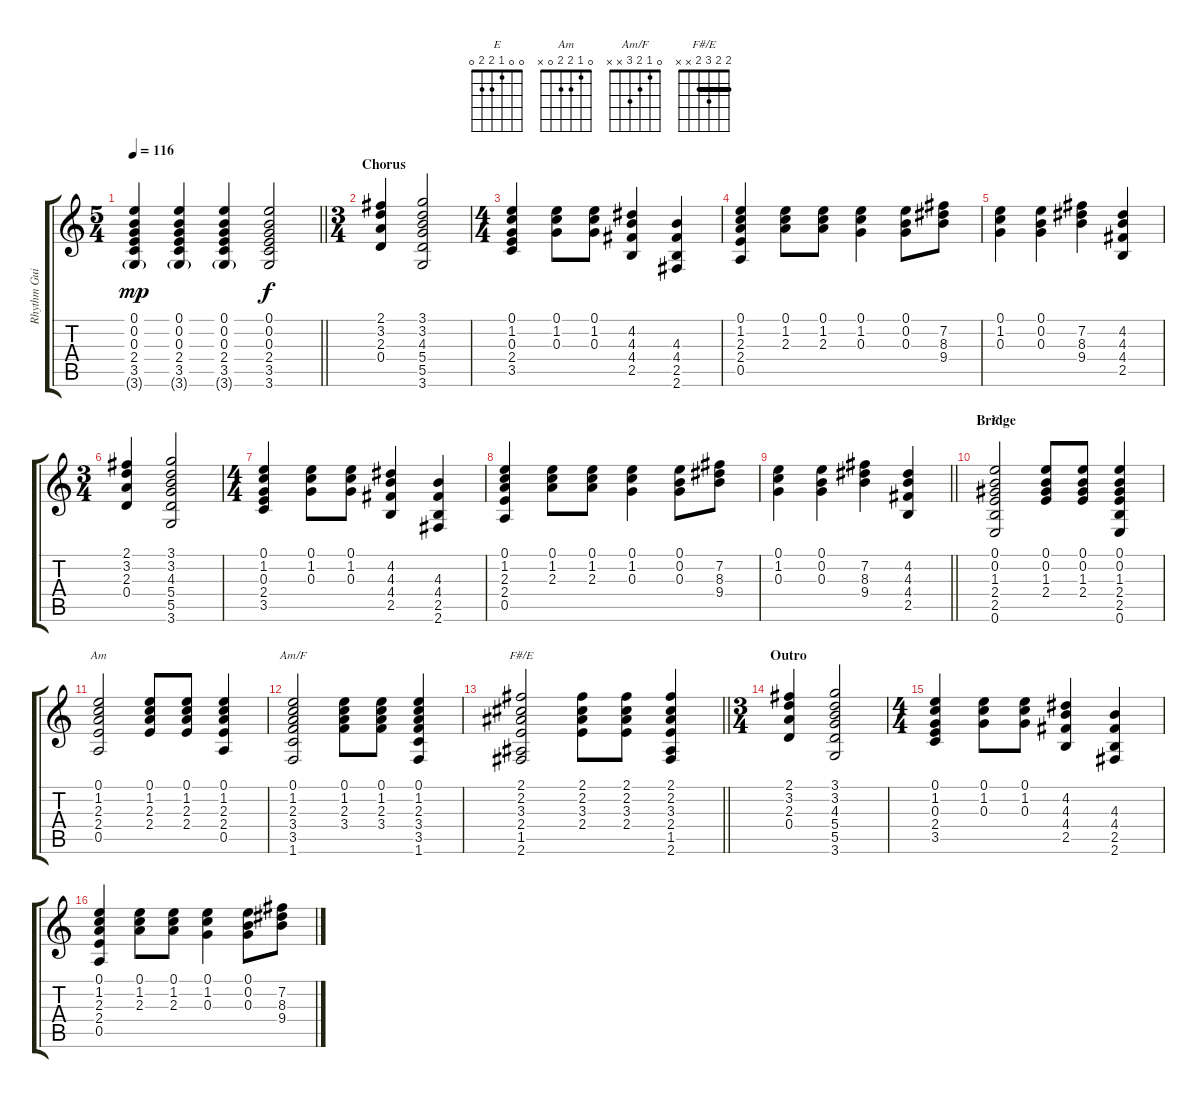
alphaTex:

\track ("Rhythm Guitar" "Rhythm Gui") {instrument acousticguitarnylon}
\staff {score tabs}
\tuning (E4 B3 G3 D3 A2 E2) {hide}
\chord ("E" 0 0 1 2 2 0)
\chord ("Am" 0 1 2 2 0 x)
\chord ("Am/F" 0 1 2 3 x x)
\chord ("F#/E" 2 2 3 2 x x) {barre 2}
\ts (5 4)
\tempo 116
\clef g2
\barLineRight lightlight
\ks c
(0.1 0.2 0.3 2.4 3.5 3.6{g}).4{dy mp} (0.1 0.2 0.3 2.4 3.5 3.6{g}).4 (0.1 0.2 0.3 2.4 3.5 3.6{g}).4 (0.1 0.2 0.3 2.4 3.5 3.6).2{dy f} |
\ts (3 4)
\section ("" "Chorus")
(2.1 3.2 2.3 0.4).4 (3.1 3.2 4.3 5.4 5.5 3.6).2 |
\ts (4 4)
(0.1 1.2 0.3 2.4 3.5).4 (0.1 1.2 0.3).8 (0.1 1.2 0.3).8 (4.2 4.3 4.4 2.5).4 (4.3 4.4 2.5 2.6).4 |
(0.1 1.2 2.3 2.4 0.5).4 (0.1 1.2 2.3).8 (0.1 1.2 2.3).8 (0.1 1.2 0.3).4 (0.1 0.2 0.3).8 (7.2 8.3 9.4).8 |
(0.1 1.2 0.3).4 (0.1 0.2 0.3).4 (7.2 8.3 9.4).4 (4.2 4.3 4.4 2.5).4 |
\ts (3 4)
(2.1 3.2 2.3 0.4).4 (3.1 3.2 4.3 5.4 5.5 3.6).2 |
\ts (4 4)
(0.1 1.2 0.3 2.4 3.5).4 (0.1 1.2 0.3).8 (0.1 1.2 0.3).8 (4.2 4.3 4.4 2.5).4 (4.3 4.4 2.5 2.6).4 |
(0.1 1.2 2.3 2.4 0.5).4 (0.1 1.2 2.3).8 (0.1 1.2 2.3).8 (0.1 1.2 0.3).4 (0.1 0.2 0.3).8 (7.2 8.3 9.4).8 |
\barLineRight lightlight
(0.1 1.2 0.3).4 (0.1 0.2 0.3).4 (7.2 8.3 9.4).4 (4.2 4.3 4.4 2.5).4 |
\section ("" "Bridge")
(0.1 0.2 1.3 2.4 2.5 0.6).2{ch "E"} (0.1 0.2 1.3 2.4).8 (0.1 0.2 1.3 2.4).8 (0.1 0.2 1.3 2.4 2.5 0.6).4 |
(0.1 1.2 2.3 2.4 0.5).2{ch "Am"} (0.1 1.2 2.3 2.4).8 (0.1 1.2 2.3 2.4).8 (0.1 1.2 2.3 2.4 0.5).4 |
(0.1 1.2 2.3 3.4 3.5 1.6).2{ch "Am/F"} (0.1 1.2 2.3 3.4).8 (0.1 1.2 2.3 3.4).8 (0.1 1.2 2.3 3.4 3.5 1.6).4 |
\barLineRight lightlight
(2.1 2.2 3.3 2.4 1.5 2.6).2{ch "F#/E"} (2.1 2.2 3.3 2.4).8 (2.1 2.2 3.3 2.4).8 (2.1 2.2 3.3 2.4 1.5 2.6).4 |
\ts (3 4)
\section ("" "Outro")
(2.1 3.2 2.3 0.4).4 (3.1 3.2 4.3 5.4 5.5 3.6).2 |
\ts (4 4)
(0.1 1.2 0.3 2.4 3.5).4 (0.1 1.2 0.3).8 (0.1 1.2 0.3).8 (4.2 4.3 4.4 2.5).4 (4.3 4.4 2.5 2.6).4 |
(0.1 1.2 2.3 2.4 0.5).4 (0.1 1.2 2.3).8 (0.1 1.2 2.3).8 (0.1 1.2 0.3).4 (0.1 0.2 0.3).8 (7.2 8.3 9.4).8
